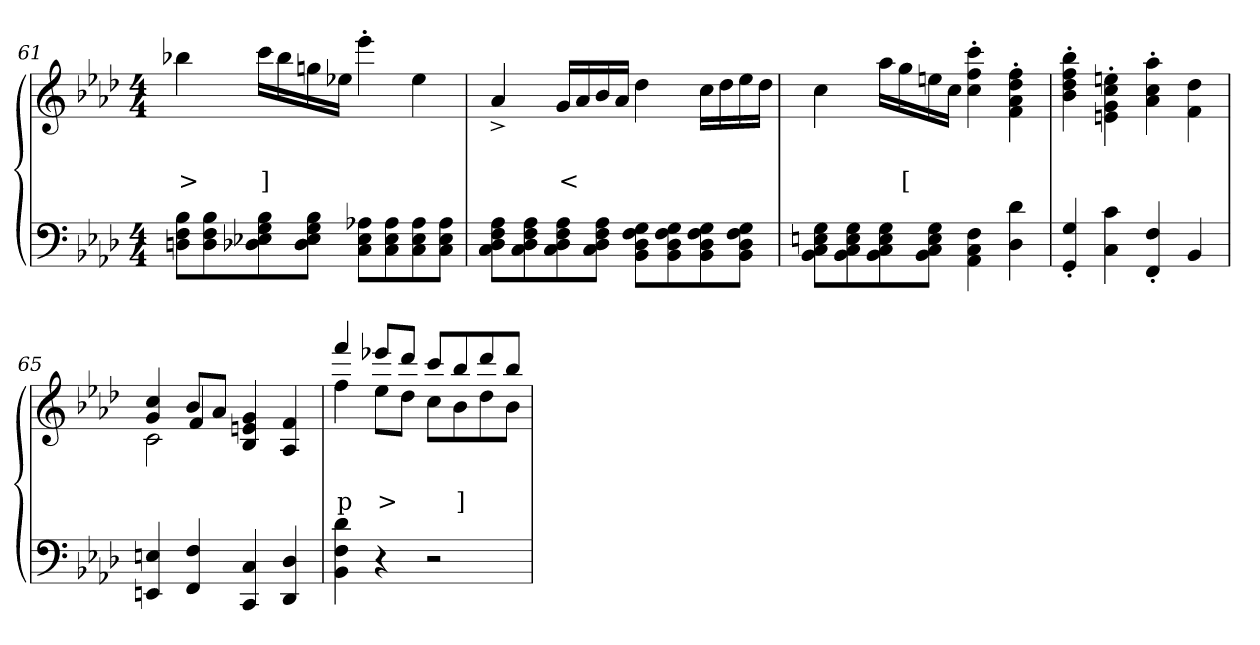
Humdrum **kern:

**kern	**kern	**text	**text
*part2	*part1	*part1	*part1
*staff2	*staff1	*staff1	*staff1
*clefF4	*clefG2	*	*
*k[b-e-a-d-]	*k[b-e-a-d-]	*	*
*M4/4	*M4/4	*	*
=61	=61	=61	=61
8B- 8F 8DnL	4bb-X	.	>
8B- 8F 8D	.	.	.
8B- 8G 8E-X 8D-X	16cccLL	.	]
.	16bb-	.	.
8B- 8G 8E- 8D-J	16ggn	.	.
.	16ee-XJJ	.	.
8A-X 8E- 8CL	4eee-'>	.	.
8A- 8E- 8C	.	.	.
8A- 8E- 8C	4ee-	.	.
8A- 8E- 8CJ	.	.	.
=62	=62	=62	=62
8A- 8F 8D- 8CL	4a-^>	.	.
8A- 8F 8D- 8C	.	.	.
8A- 8F 8D- 8C	16gLL	.	<
.	16a-	.	.
8A- 8F 8D- 8CJ	16b-	.	.
.	16a-JJ	.	.
8G 8F 8D- 8BB-L	4dd-	.	.
8G 8F 8D- 8BB-	.	.	.
8G 8F 8D- 8BB-	16ccLL	.	.
.	16dd-	.	.
8G 8F 8D- 8BB-J	16ee-	.	.
.	16dd-JJ	.	.
=63	=63	=63	=63
8G 8En 8C 8BB-L	4cc	.	.
8G 8E 8C 8BB-	.	.	.
8G 8E 8C 8BB-	16aa-LL	.	.
.	16gg	.	[
8G 8E 8C 8BB-J	16een	.	.
.	16ccJJ	.	.
4F\ 4C\ 4AA-\	4ccc'> 4ff'> 4cc'>	.	.
4d- 4D-	4ff'> 4dd-'> 4a-'> 4f'>	.	.
=64	=64	=64	=64
4G'> 4GG'>	4bb-'> 4ff'> 4dd-'> 4b-'>	.	.
4c 4C	4een\'> 4cc\'> 4g\'> 4en\'>	.	.
4F'> 4FF'>	4aa-'> 4cc'> 4a-'>	.	.
4BB-	4dd-\ 4f\	.	.
=65	=65	=65	=65
*	*^	*	*
*	*	*^	*	*
4En 4EEn	4cc 4g	2c	4ryy	.	.
4F 4FF	8b-L	.	4f	.	.
.	8a-J	.	.	.	.
4C 4CC	4g 4en 4B-	2ryy	2ryy	.	.
4D- 4DD-	4f 4A-	.	.	.	.
*	*	*v	*v	*	*
=66	=66	=66	=66	=66
4d- 4F 4BB-	4fff	4ff	.	p
4r	8eee-XL	8ee-L	.	>
.	8ddd-J	8dd-J	.	.
2r	8cccL	8ccL	.	.
.	8bb-	8b-	.	]
.	8ddd-	8dd-	.	.
.	8bb-J	8b-J	.	.
*	*v	*v	*	*
=	=	=	=
*-	*-	*-	*-
